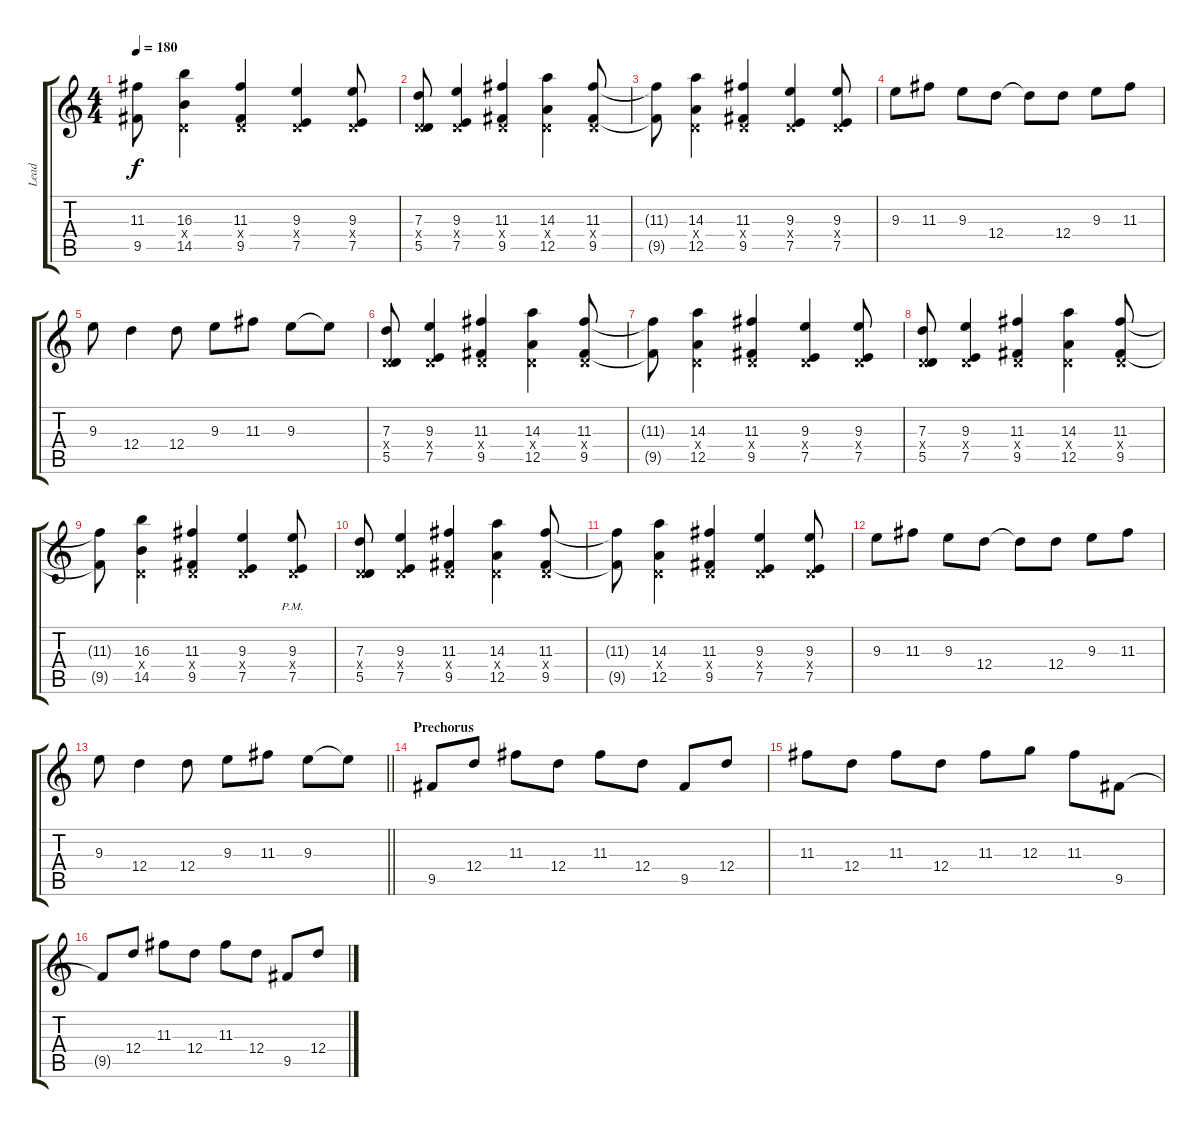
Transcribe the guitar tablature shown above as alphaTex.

\track ("Lead" "Lead") {instrument distortionguitar}
\staff {score tabs}
\tuning (E4 B3 G3 D3 A2 D2) {hide}
\ts (4 4)
\tempo 180
\clef g2
\ks c
(11.3{t} 9.5{t}).8{dy f} (16.3 0.4{x} 14.5).4 (11.3 0.4{x} 9.5).4 (9.3 0.4{x} 7.5).4 (9.3 0.4{x} 7.5).8 |
(7.3 0.4{x} 5.5).8 (9.3 0.4{x} 7.5).4 (11.3 0.4{x} 9.5).4 (14.3 0.4{x} 12.5).4 (11.3 0.4{x} 9.5).8 |
(11.3{t} 9.5{t}).8 (14.3 0.4{x} 12.5).4 (11.3 0.4{x} 9.5).4 (9.3 0.4{x} 7.5).4 (9.3 0.4{x} 7.5).8 |
9.3.8 11.3.8 9.3.8 12.4.8 12.4{t}.8 12.4.8 9.3.8 11.3.8 |
9.3.8 12.4.4 12.4.8 9.3.8 11.3.8 9.3.8 9.3{t}.8 |
(7.3 0.4{x} 5.5).8 (9.3 0.4{x} 7.5).4 (11.3 0.4{x} 9.5).4 (14.3 0.4{x} 12.5).4 (11.3 0.4{x} 9.5).8 |
(11.3{t} 9.5{t}).8 (14.3 0.4{x} 12.5).4 (11.3 0.4{x} 9.5).4 (9.3 0.4{x} 7.5).4 (9.3 0.4{x} 7.5).8 |
(7.3 0.4{x} 5.5).8 (9.3 0.4{x} 7.5).4 (11.3 0.4{x} 9.5).4 (14.3 0.4{x} 12.5).4 (11.3 0.4{x} 9.5).8 |
(11.3{t} 9.5{t}).8 (16.3 0.4{x} 14.5).4 (11.3 0.4{x} 9.5).4 (9.3 0.4{x} 7.5).4 (9.3{pm} 0.4{x} 7.5{pm}).8 |
(7.3 0.4{x} 5.5).8 (9.3 0.4{x} 7.5).4 (11.3 0.4{x} 9.5).4 (14.3 0.4{x} 12.5).4 (11.3 0.4{x} 9.5).8 |
(11.3{t} 9.5{t}).8 (14.3 0.4{x} 12.5).4 (11.3 0.4{x} 9.5).4 (9.3 0.4{x} 7.5).4 (9.3 0.4{x} 7.5).8 |
9.3.8 11.3.8 9.3.8 12.4.8 12.4{t}.8 12.4.8 9.3.8 11.3.8 |
\barLineRight lightlight
9.3.8 12.4.4 12.4.8 9.3.8 11.3.8 9.3.8 9.3{t}.8 |
\section ("" "Prechorus")
9.5.8 12.4.8 11.3.8 12.4.8 11.3.8 12.4.8 9.5.8 12.4.8 |
11.3.8 12.4.8 11.3.8 12.4.8 11.3.8 12.3.8 11.3.8 9.5.8 |
9.5{t}.8 12.4.8 11.3.8 12.4.8 11.3.8 12.4.8 9.5.8 12.4.8
